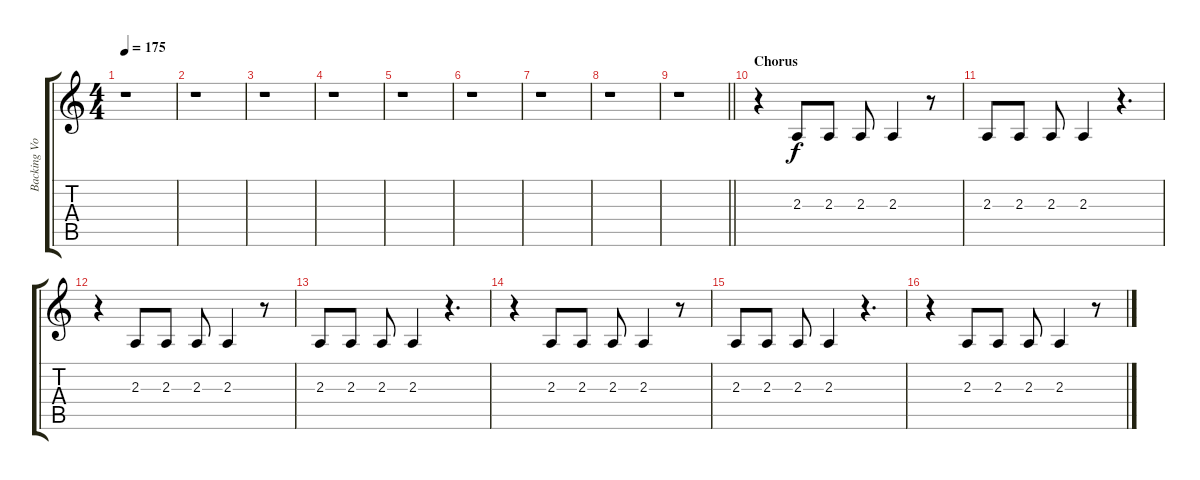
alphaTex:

\track ("Backing Vocals" "Backing Vo") {instrument lead2sawtooth}
\staff {score tabs}
\tuning (E4 B3 G3 D3 A2 E2) {hide}
\ts (4 4)
\tempo 175
\clef g2
\ks c
r.1{dy f} |
r.1 |
r.1 |
r.1 |
r.1 |
r.1 |
r.1 |
r.1 |
\barLineRight lightlight
r.1 |
\section ("" "Chorus")
r.4 2.3.8 2.3.8 2.3.8 2.3.4 r.8 |
2.3.8 2.3.8 2.3.8 2.3.4 r.4{d} |
r.4 2.3.8 2.3.8 2.3.8 2.3.4 r.8 |
2.3.8 2.3.8 2.3.8 2.3.4 r.4{d} |
r.4 2.3.8 2.3.8 2.3.8 2.3.4 r.8 |
2.3.8 2.3.8 2.3.8 2.3.4 r.4{d} |
r.4 2.3.8 2.3.8 2.3.8 2.3.4 r.8
